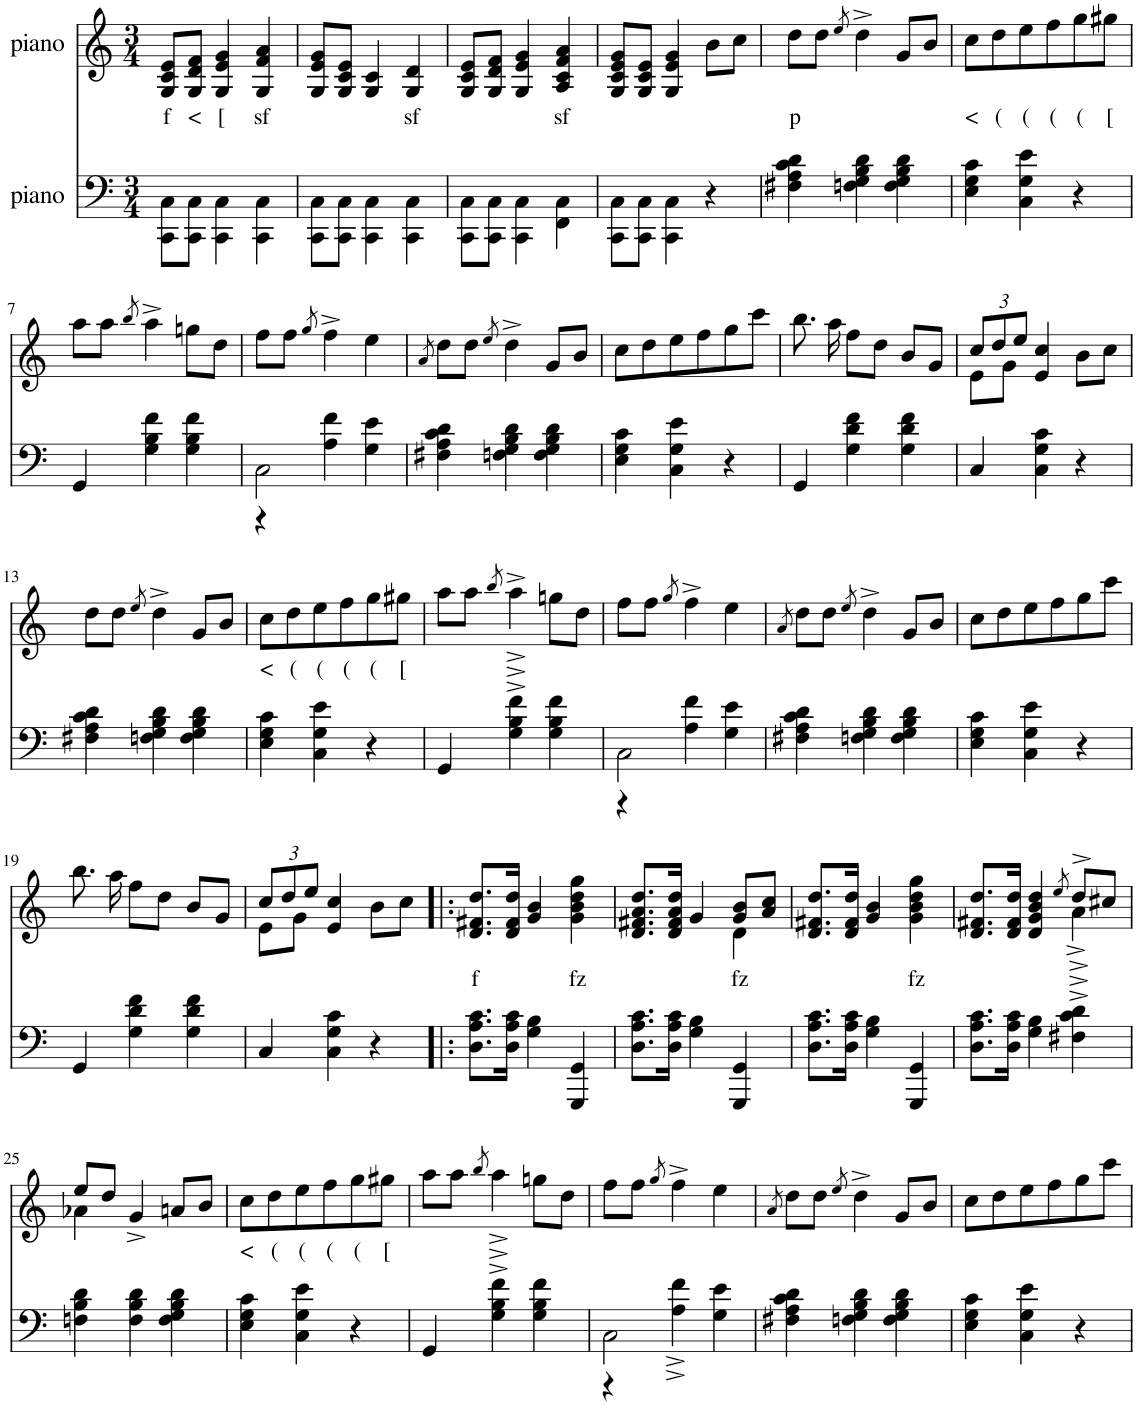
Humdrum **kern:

**kern	**kern	**text
*part2	*part1	*part1
*staff2	*staff1	*staff1
*I"piano	*I"piano	*
*I'Pno	*I'Pno	*
*clefF4	*clefG2	*
*k[]	*k[]	*
*M3/4	*M3/4	*
=1	=1	=1
!	!	!LO:LY:b
8CC\ 8C\L	8G/ 8c/ 8e/L	f
!	!	!LO:LY:b
8CC\ 8C\J	8G/ 8d/ 8f/J	<
!	!	!LO:LY:b
4CC\ 4C\	4G/ 4e/ 4g/	[
!	!	!LO:LY:b
4CC\ 4C\	4G/ 4f/ 4a/	sf
=2	=2	=2
8CC\ 8C\L	8G/ 8e/ 8g/L	.
8CC\ 8C\J	8G/ 8c/ 8e/J	.
4CC\ 4C\	4G/ 4c/	.
!	!	!LO:LY:b
4CC\ 4C\	4G/ 4d/	sf
=3	=3	=3
8CC\ 8C\L	8G/ 8c/ 8e/L	.
8CC\ 8C\J	8G/ 8d/ 8f/J	.
4CC\ 4C\	4G/ 4e/ 4g/	.
!	!	!LO:LY:b
4FF\ 4C\	4A/ 4c/ 4f/ 4a/	sf
=4	=4	=4
8CC\ 8C\L	8G/ 8c/ 8e/ 8g/L	.
8CC\ 8C\J	8G/ 8c/ 8e/J	.
4CC\ 4C\	4G/ 4e/ 4g/	.
4r	8b\L	.
.	8cc\J	.
=5	=5	=5
!	!	!LO:LY:b
4F#X\ 4A\ 4c\ 4d\	8dd\L	p
.	8dd\J	.
.	8qee/	.
4Fn\ 4G\ 4B\ 4d\	4dd^\	.
4F\ 4G\ 4B\ 4d\	8g/L	.
.	8b/J	.
=6	=6	=6
!	!	!LO:LY:b
4E\ 4G\ 4c\	8cc\L	<
!	!	!LO:LY:b
.	8dd\	(
!	!	!LO:LY:b
4C\ 4G\ 4e\	8ee\	(
!	!	!LO:LY:b
.	8ff\	(
!	!	!LO:LY:b
4r	8gg\	(
!	!	!LO:LY:b
.	8gg#X\J	[
!!LO:LB:g=z
=7	=7	=7
4GG/	8aa\L	.
.	8aa\J	.
.	8qbb/	.
4G\ 4B\ 4f\	4aa^\	.
4G\ 4B\ 4f\	8ggn\L	.
.	8dd\J	.
=8	=8	=8
*^	*	*
2C\	4r	8ff\L	.
.	.	8ff\J	.
.	.	8qgg/	.
.	4A\ 4f\	4ff^\	.
4ryy	4G\ 4e\	4ee\	.
*v	*v	*	*
=9	=9	=9
.	8qa/	.
4F#X\ 4A\ 4c\ 4d\	8dd\L	.
.	8dd\J	.
.	8qee/	.
4Fn\ 4G\ 4B\ 4d\	4dd^\	.
4F\ 4G\ 4B\ 4d\	8g/L	.
.	8b/J	.
=10	=10	=10
4E\ 4G\ 4c\	8cc\L	.
.	8dd\	.
4C\ 4G\ 4e\	8ee\	.
.	8ff\	.
4r	8gg\	.
.	8ccc\J	.
=11	=11	=11
4GG/	8.bb\	.
.	16aa\	.
4G\ 4d\ 4f\	8ff\L	.
.	8dd\J	.
4G\ 4d\ 4f\	8b/L	.
.	8g/J	.
=12	=12	=12
*	*Xbrackettup	*
*	*^	*
4C/	12cc/L	8e\L	.
.	12dd/	.	.
.	.	8g\J	.
.	12ee/J	.	.
4C\ 4G\ 4c\	4e/ 4cc/	4ryy	.
4r	4ryy	8b\L	.
.	.	8cc\J	.
*	*v	*v	*
!!LO:LB:g=z
=13	=13	=13
4F#X\ 4A\ 4c\ 4d\	8dd\L	.
.	8dd\J	.
.	8qee/	.
4Fn\ 4G\ 4B\ 4d\	4dd^\	.
4F\ 4G\ 4B\ 4d\	8g/L	.
.	8b/J	.
=14	=14	=14
!	!	!LO:LY:b
4E\ 4G\ 4c\	8cc\L	<
!	!	!LO:LY:b
.	8dd\	(
!	!	!LO:LY:b
4C\ 4G\ 4e\	8ee\	(
!	!	!LO:LY:b
.	8ff\	(
!	!	!LO:LY:b
4r	8gg\	(
!	!	!LO:LY:b
.	8gg#X\J	[
=15	=15	=15
4GG/	8aa\L	.
.	8aa\J	.
.	8qbb/	.
4G\^ 4B\^ 4f\^	4aa^\	.
4G\ 4B\ 4f\	8ggn\L	.
.	8dd\J	.
=16	=16	=16
*^	*	*
2C\	4r	8ff\L	.
.	.	8ff\J	.
.	.	8qgg/	.
.	4A\ 4f\	4ff^\	.
4ryy	4G\ 4e\	4ee\	.
*v	*v	*	*
=17	=17	=17
.	8qa/	.
4F#X\ 4A\ 4c\ 4d\	8dd\L	.
.	8dd\J	.
.	8qee/	.
4Fn\ 4G\ 4B\ 4d\	4dd^\	.
4F\ 4G\ 4B\ 4d\	8g/L	.
.	8b/J	.
=18	=18	=18
4E\ 4G\ 4c\	8cc\L	.
.	8dd\	.
4C\ 4G\ 4e\	8ee\	.
.	8ff\	.
4r	8gg\	.
.	8ccc\J	.
!!LO:LB:g=z
=19	=19	=19
4GG/	8.bb\	.
.	16aa\	.
4G\ 4d\ 4f\	8ff\L	.
.	8dd\J	.
4G\ 4d\ 4f\	8b/L	.
.	8g/J	.
=20	=20	=20
*	*^	*
4C/	12cc/L	8e\L	.
.	12dd/	.	.
.	.	8g\J	.
.	12ee/J	.	.
4C\ 4G\ 4c\	4e/ 4cc/	4ryy	.
4r	4ryy	8b\L	.
.	.	8cc\J	.
=21!|:	=21!|:	=21!|:	=21!|:
!	!	!	!LO:LY:b
*	*v	*v	*
8.D\ 8.A\ 8.c\L	8.d/ 8.f#X/ 8.dd/L	f
16D\ 16A\ 16c\Jk	16d/ 16f#/ 16dd/Jk	.
4G\ 4B\	4g/ 4b/	.
!	!	!LO:LY:b
4GGG/ 4GG/	4g\ 4b\ 4dd\ 4gg\	fz
=22	=22	=22
*	*^	*
8.D\ 8.A\ 8.c\L	8.d/ 8.f#X/ 8.a/ 8.dd/L	2ryy	.
16D\ 16A\ 16c\Jk	16d/ 16f#/ 16a/ 16dd/Jk	.	.
4G\ 4B\	4g/	.	.
!	!	!	!LO:LY:b
4GGG/ 4GG/	8g/ 8b/L	4d\	fz
.	8a/ 8cc/J	.	.
*	*v	*v	*
=23	=23	=23
8.D\ 8.A\ 8.c\L	8.d/ 8.f#X/ 8.dd/L	.
16D\ 16A\ 16c\Jk	16d/ 16f#/ 16dd/Jk	.
4G\ 4B\	4g/ 4b/	.
!	!	!LO:LY:b
4GGG/ 4GG/	4g\ 4b\ 4dd\ 4gg\	fz
=24	=24	=24
*	*^	*
8.D\ 8.A\ 8.c\L	8.d/ 8.f#X/ 8.dd/L	2ryy	.
16D\ 16A\ 16c\Jk	16d/ 16f#/ 16dd/Jk	.	.
4G\ 4B\	4d/ 4g/ 4b/ 4dd/	.	.
.	8qee/	.	.
4F#X\^ 4c\^ 4d\^	8dd^/L	4a^\	.
.	8cc#X/J	.	.
!!LO:LB:g=z	!!
=25	=25	=25	=25
4Fn\ 4B\ 4d\	8ee/L	4a-X\	.
.	8dd/J	.	.
4F\ 4B\ 4d\	4g^/	2ryy	.
4F\ 4G\ 4B\ 4d\	8an/L	.	.
.	8b/J	.	.
*	*v	*v	*
=26	=26	=26
!	!	!LO:LY:b
4E\ 4G\ 4c\	8cc\L	<
!	!	!LO:LY:b
.	8dd\	(
!	!	!LO:LY:b
4C\ 4G\ 4e\	8ee\	(
!	!	!LO:LY:b
.	8ff\	(
!	!	!LO:LY:b
4r	8gg\	(
!	!	!LO:LY:b
.	8gg#X\J	[
=27	=27	=27
4GG/	8aa\L	.
.	8aa\J	.
.	8qbb/	.
4G\^ 4B\^ 4f\^	4aa\	.
4G\ 4B\ 4f\	8ggn\L	.
.	8dd\J	.
=28	=28	=28
*^	*	*
2C\	4r	8ff\L	.
.	.	8ff\J	.
.	.	8qgg/	.
.	4A\^ 4f\^	4ff^\	.
4ryy	4G\ 4e\	4ee\	.
*v	*v	*	*
=29	=29	=29
.	8qa/	.
4F#X\ 4A\ 4c\ 4d\	8dd\L	.
.	8dd\J	.
.	8qee/	.
4Fn\ 4G\ 4B\ 4d\	4dd^\	.
4F\ 4G\ 4B\ 4d\	8g/L	.
.	8b/J	.
=30	=30	=30
4E\ 4G\ 4c\	8cc\L	.
.	8dd\	.
4C\ 4G\ 4e\	8ee\	.
.	8ff\	.
4r	8gg\	.
.	8ccc\J	.
=	=	=
*-	*-	*-
